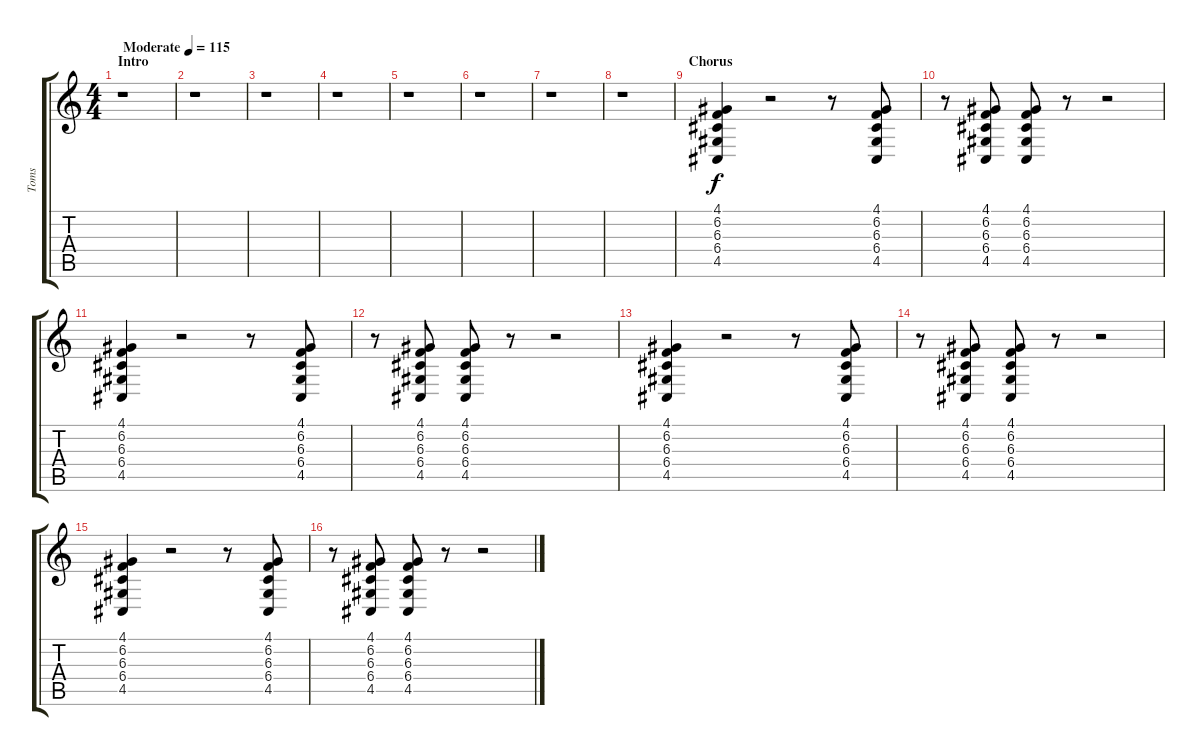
\track ("Toms" "Toms") {instrument taikodrum}
\staff {score tabs}
\tuning (E4 B3 G3 D3 A2 E2) {hide}
\ts (4 4)
\section ("" "Intro")
\tempo (115 "Moderate")
\clef g2
\ks c
r.1{dy f instrument taikodrum} |
r.1 |
r.1 |
r.1 |
r.1 |
r.1 |
r.1 |
r.1 |
\section ("" "Chorus")
(4.1 6.2 6.3 6.4 4.5).4 r.2 r.8 (4.1 6.2 6.3 6.4 4.5).8 |
r.8 (4.1 6.2 6.3 6.4 4.5).8 (4.1 6.2 6.3 6.4 4.5).8 r.8 r.2 |
(4.1 6.2 6.3 6.4 4.5).4 r.2 r.8 (4.1 6.2 6.3 6.4 4.5).8 |
r.8 (4.1 6.2 6.3 6.4 4.5).8 (4.1 6.2 6.3 6.4 4.5).8 r.8 r.2 |
(4.1 6.2 6.3 6.4 4.5).4 r.2 r.8 (4.1 6.2 6.3 6.4 4.5).8 |
r.8 (4.1 6.2 6.3 6.4 4.5).8 (4.1 6.2 6.3 6.4 4.5).8 r.8 r.2 |
(4.1 6.2 6.3 6.4 4.5).4 r.2 r.8 (4.1 6.2 6.3 6.4 4.5).8 |
r.8 (4.1 6.2 6.3 6.4 4.5).8 (4.1 6.2 6.3 6.4 4.5).8 r.8 r.2
